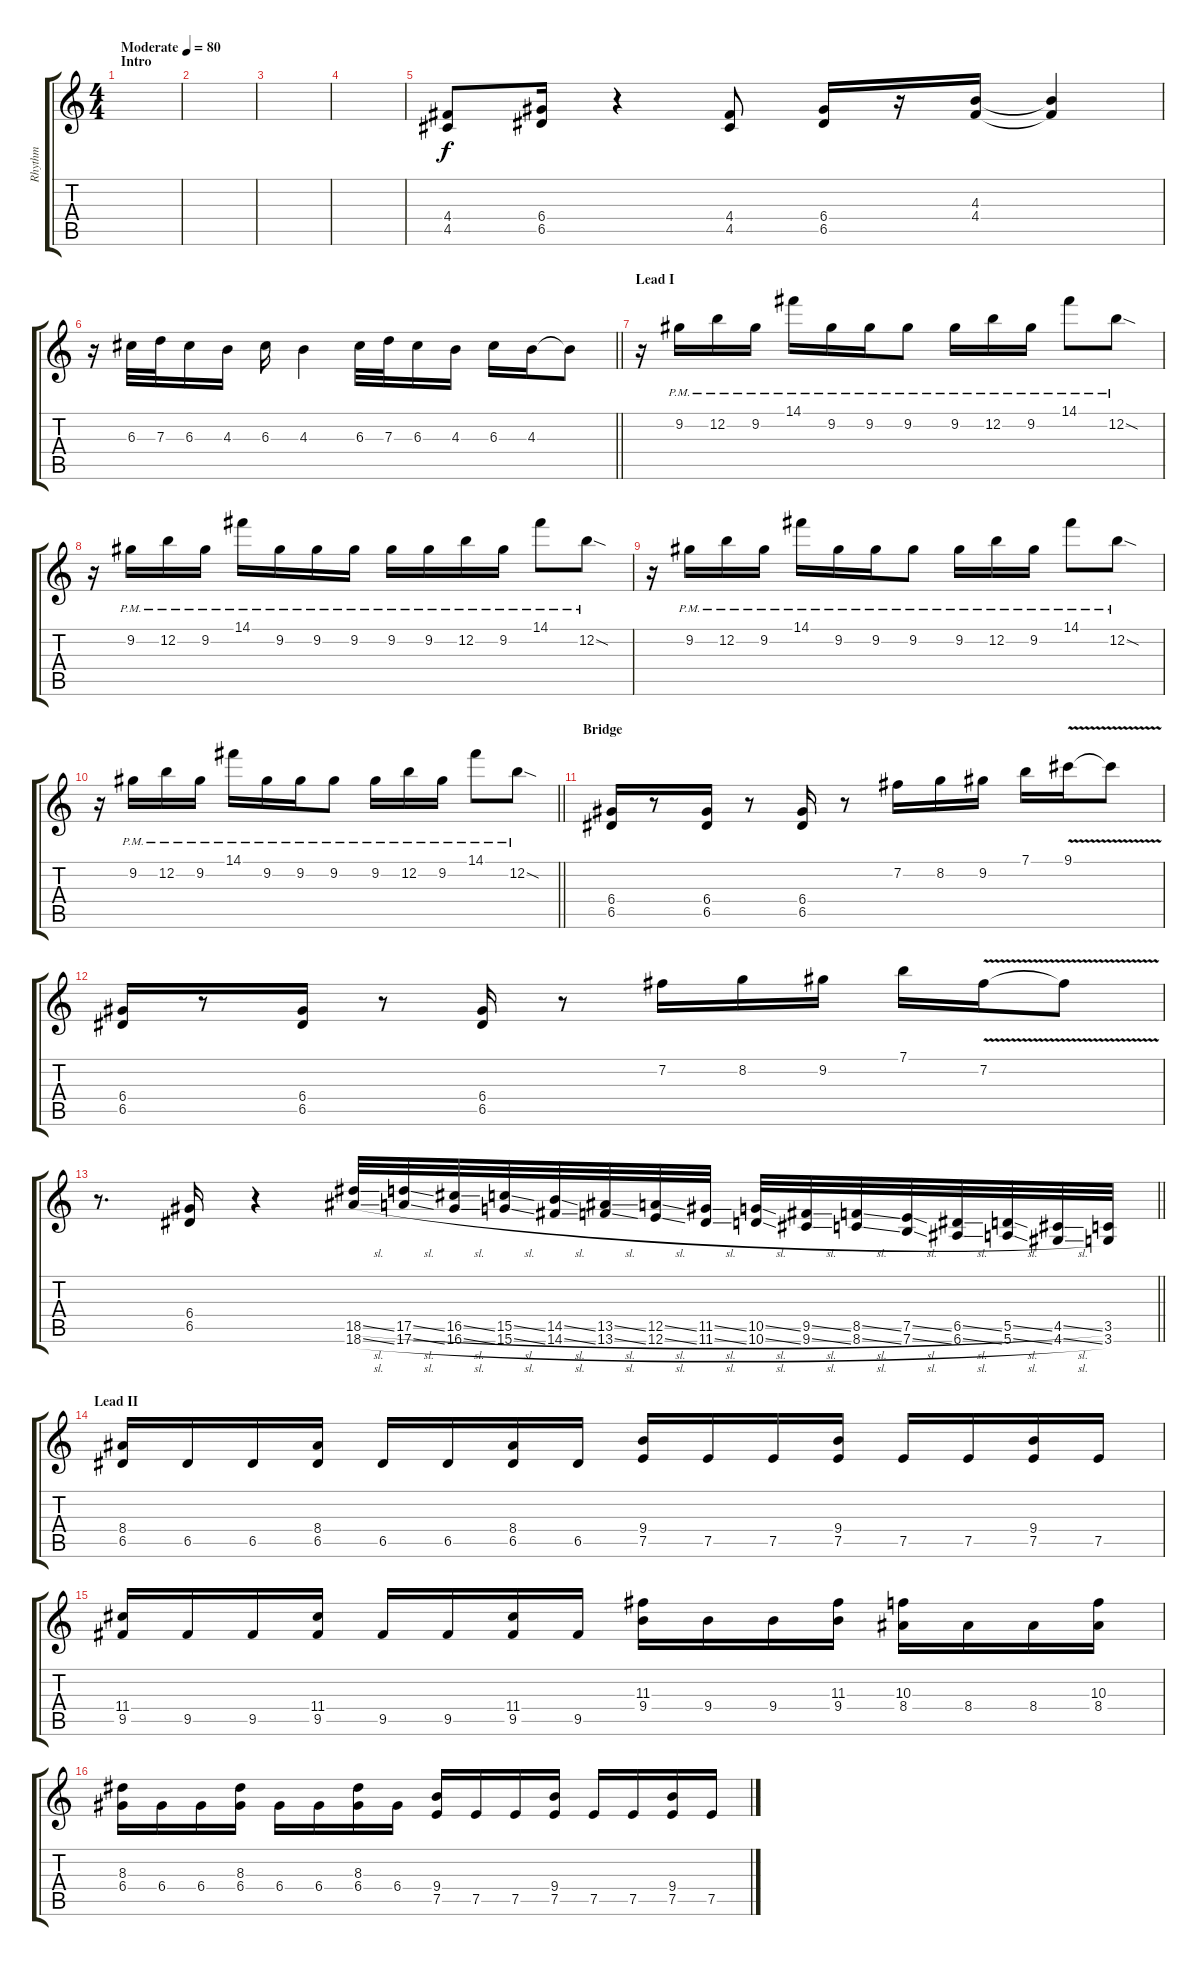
\track ("Rhythm" "Rhythm") {instrument distortionguitar}
\staff {score tabs}
\tuning (E4 B3 G3 D3 A2 E2) {hide}
\ts (4 4)
\section ("" "Intro")
\tempo (80 "Moderate")
\clef g2
\ks c
|
|
|
|
(4.4 4.5).8 (6.4 6.5).16 r.4 (4.4 4.5).8 (6.4 6.5).16 r.16 (4.3 4.4).16 (4.3{t} 4.4{t}).4 |
\barLineRight lightlight
r.16 6.3.32 7.3.32 6.3.16 4.3.16 6.3.16 4.3.4 6.3.32 7.3.32 6.3.16 4.3.16 6.3.16 4.3.16 4.3{t}.8 |
\section ("" "Lead I")
r.16 9.2{pm}.16 12.2{pm}.16 9.2{pm}.16 14.1{pm}.16 9.2{pm}.16 9.2{pm}.16 9.2{pm}.8 9.2{pm}.16 12.2{pm}.16 9.2{pm}.16 14.1{pm}.8 12.2{sod pm}.8 |
r.16 9.2{pm}.16 12.2{pm}.16 9.2{pm}.16 14.1{pm}.16 9.2{pm}.16 9.2{pm}.16 9.2{pm}.16 9.2{pm}.16 9.2{pm}.16 12.2{pm}.16 9.2{pm}.16 14.1{pm}.8 12.2{sod pm}.8 |
r.16 9.2{pm}.16 12.2{pm}.16 9.2{pm}.16 14.1{pm}.16 9.2{pm}.16 9.2{pm}.16 9.2{pm}.8 9.2{pm}.16 12.2{pm}.16 9.2{pm}.16 14.1{pm}.8 12.2{sod pm}.8 |
\barLineRight lightlight
r.16 9.2{pm}.16 12.2{pm}.16 9.2{pm}.16 14.1{pm}.16 9.2{pm}.16 9.2{pm}.16 9.2{pm}.8 9.2{pm}.16 12.2{pm}.16 9.2{pm}.16 14.1{pm}.8 12.2{sod pm}.8 |
\section ("" "Bridge")
(6.4 6.5).16 r.8 (6.4 6.5).16 r.8 (6.4 6.5).16 r.8 7.2.16 8.2.16 9.2.16 7.1.16 9.1{v}.16 9.1{t}.8 |
(6.4 6.5).16 r.8 (6.4 6.5).16 r.8 (6.4 6.5).16 r.8 7.2.16 8.2.16 9.2.16 7.1.16 7.2{v}.16 7.2{t}.8 |
\barLineRight lightlight
r.8{d} (6.4 6.5).16{instrument distortionguitar} r.4 (18.5{sl} 18.6{sl}).32{instrument guitarharmonics} (17.5{sl} 17.6{sl}).32 (16.5{sl} 16.6{sl}).32 (15.5{sl} 15.6{sl}).32 (14.5{sl} 14.6{sl}).32 (13.5{sl} 13.6{sl}).32 (12.5{sl} 12.6{sl}).32 (11.5{sl} 11.6{sl}).32 (10.5{sl} 10.6{sl}).32 (9.5{sl} 9.6{sl}).32 (8.5{sl} 8.6{sl}).32 (7.5{sl} 7.6{sl}).32 (6.5{sl} 6.6{sl}).32 (5.5{sl} 5.6{sl}).32 (4.5{sl} 4.6{sl}).32 (3.5 3.6).32 |
\section ("" "Lead II")
(8.4 6.5).16{instrument distortionguitar} 6.5.16 6.5.16 (8.4 6.5).16 6.5.16 6.5.16 (8.4 6.5).16 6.5.16 (9.4 7.5).16 7.5.16 7.5.16 (9.4 7.5).16 7.5.16 7.5.16 (9.4 7.5).16 7.5.16 |
(11.4 9.5).16 9.5.16 9.5.16 (11.4 9.5).16 9.5.16 9.5.16 (11.4 9.5).16 9.5.16 (11.3 9.4).16 9.4.16 9.4.16 (11.3 9.4).16 (10.3 8.4).16 8.4.16 8.4.16 (10.3 8.4).16 |
(8.3 6.4).16 6.4.16 6.4.16 (8.3 6.4).16 6.4.16 6.4.16 (8.3 6.4).16 6.4.16 (9.4 7.5).16 7.5.16 7.5.16 (9.4 7.5).16 7.5.16 7.5.16 (9.4 7.5).16 7.5.16
